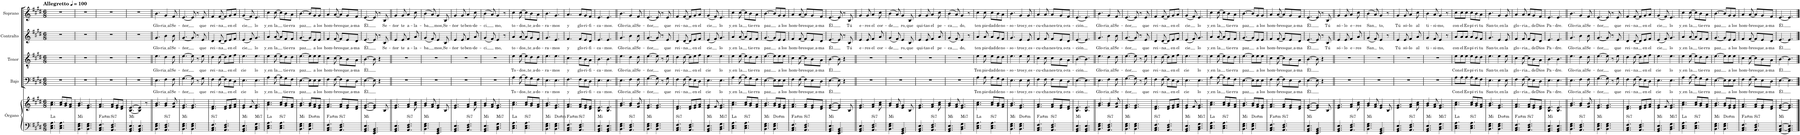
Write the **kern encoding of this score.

**kern	**kern	**harte	**kern	**text	**kern	**text	**kern	**text	**kern	**text
*part5	*part5	*part5	*part4	*part4	*part3	*part3	*part2	*part2	*part1	*part1
*staff6	*staff5	*	*staff4	*staff4	*staff3	*staff3	*staff2	*staff2	*staff1	*staff1
*I"Órgano	*	*	*I"Bajo	*	*I"Tenor	*	*I"Contralto	*	*I"Soprano	*
*	*	*	*I'B.	*	*I'T.	*	*I'C.	*	*I'S.	*
*clefF4	*clefG2	*	*clefF4	*	*clefGv2	*	*clefG2	*	*clefG2	*
*k[f#c#g#d#]	*k[f#c#g#d#]	*	*k[f#c#g#d#]	*	*k[f#c#g#d#]	*	*k[f#c#g#d#]	*	*k[f#c#g#d#]	*
*M6/8	*M6/8	*	*M6/8	*	*M6/8	*	*M6/8	*	*M6/8	*
*MM100	*MM100	*	*MM100	*	*MM100	*	*MM100	*	*MM100	*
=1	=1	=1	=1	=1	=1	=1	=1	=1	=1	=1
!	!	!LO:H:kt=La	!	!	!	!	!	!	!LO:TX:a:B:t=Allegretto	!
4.C#\ 4.E\ 4.A\	4.a\ 4.cc#\	N	2.r	.	2.r	.	2.r	.	2.r	.
4.C#\ 4.E\ 4.A\	8a/ 8cc#/L	.	.	.	.	.	.	.	.	.
.	8g#/ 8b/	.	.	.	.	.	.	.	.	.
.	8f#/ 8a/J	.	.	.	.	.	.	.	.	.
=2	=2	=2	=2	=2	=2	=2	=2	=2	=2	=2
!	!	!LO:H:kt=Mi	!	!	!	!	!	!	!	!
4.BB\ 4.E\ 4.G#\	4.g#/ 4.b/	N	2.r	.	2.r	.	2.r	.	2.r	.
4.BB\ 4.E\ 4.G#\	4.e/ 4.g#/	.	.	.	.	.	.	.	.	.
=3	=3	=3	=3	=3	=3	=3	=3	=3	=3	=3
!	!	!LO:H:kt=a#m	!	!	!	!	!	!	!	!
4.AA/ 4.C#/ 4.F#/	4.f#/ 4.a/	.	2.r	.	2.r	.	2.r	.	2.r	.
!	!	!LO:H:kt=Si7	!	!	!	!	!	!	!	!
4.AA/ 4.D#/ 4.F#/	8f#/ 8a/L	N	.	.	.	.	.	.	.	.
.	8e/ 8g#/	.	.	.	.	.	.	.	.	.
.	8d#/ 8f#/J	.	.	.	.	.	.	.	.	.
=4	=4	=4	=4	=4	=4	=4	=4	=4	=4	=4
!	!	!LO:H:kt=Mi	!	!	!	!	!	!	!	!
4.GG#/ 4.BB/ 4.E/	[4.B/ [4.e/	N	2.r	.	2.r	.	2.r	.	2.r	.
4.GG#/ 4.BB/ 4.E/	4B/] 4e/]	.	.	.	.	.	.	.	.	.
.	8r	.	.	.	.	.	.	.	.	.
=5||	=5||	=5||	=5||	=5||	=5||	=5||	=5||	=5||	=5||	=5||
!	!	!	!	!LO:LY:b	!	!LO:LY:b	!	!LO:LY:b	!	!LO:LY:b
4.BB\ 4.E\ 4.G#\	4.g#/ 4.b/	.	4.E\	Glo-	4.e\	Glo-	4.g#/	Glo-	4.b\	Glo-
!	!	!LO:H:kt=Si7	!	!LO:LY:b	!	!LO:LY:b	!	!LO:LY:b	!	!LO:LY:b
4.AA/ 4.D#/ 4.F#/	4g#/ 4b/	N	4F#\	ria al	4d#\	ria al	4b\	ria al	4g#/	ria al
!	!	!	!	!LO:LY:b	!	!LO:LY:b	!	!LO:LY:b	!	!LO:LY:b
.	8f#/ 8b/	.	8F#\	Se-	8d#\	Se-	8b\	Se-	8f#/	Se-
=6	=6	=6	=6	=6	=6	=6	=6	=6	=6	=6
!	!	!LO:H:kt=Mi	!	!LO:LY:b	!	!LO:LY:b	!	!LO:LY:b	!	!LO:LY:b
4.BB\ 4.E\ 4.G#\	4.e/ 4.g#/	N	[4.G#\	-ñor,	[4.e\	-ñor,	[4.g#/	-ñor,	[4.e/	-ñor,
4.BB\ 4.E\ 4.G#\	4.e/ 4.g#/	.	8G#\]	.	8e\]	.	8g#/]	.	8e/]	.
.	.	.	8r	.	8r	.	8r	.	8r	.
!	!	!	!	!LO:LY:b	!	!LO:LY:b	!	!LO:LY:b	!	!LO:LY:b
.	.	.	8G#\	que	8e\	que	8e/	que	8e/	que
=7	=7	=7	=7	=7	=7	=7	=7	=7	=7	=7
!	!	!LO:H:kt=Si7	!	!LO:LY:b	!	!LO:LY:b	!	!LO:LY:b	!	!LO:LY:b
4.AA/ 4.C#/ 4.F#/	4.d#/ 4.f#/	N	4F#\	rei-	4d#\	rei-	4d#/	rei-	4f#/	rei-
!	!	!	!	!LO:LY:b	!	!LO:LY:b	!	!LO:LY:b	!	!LO:LY:b
.	.	.	[8F#\	-na	[8d#\	-na	[8d#/	-na	[8f#/	-na
4.AA/ 4.D#/ 4.F#/	8d#/ 8f#/L	.	8F#\L]	.	8d#\L]	.	8d#/L]	.	8f#/L]	.
!	!	!	!	!LO:LY:b	!	!LO:LY:b	!	!LO:LY:b	!	!LO:LY:b
.	8e/ 8g#/	.	8E\	en	8e\	en	8e/	en	8g#/	en
!	!	!	!	!LO:LY:b	!	!LO:LY:b	!	!LO:LY:b	!	!LO:LY:b
.	8f#/ 8a/J	.	8D#\J	el	8f#\J	el	8f#/J	el	8a/J	el
=8	=8	=8	=8	=8	=8	=8	=8	=8	=8	=8
!	!	!LO:H:kt=Mi	!	!LO:LY:b	!	!LO:LY:b	!	!LO:LY:b	!	!LO:LY:b
4.GG#/ 4.BB/ 4.E/	4e/ 4g#/	N	4.E\	cie	4.e\	cie	(4e/	cie	(4g#/	cie
.	8f#/	.	.	.	.	.	8f#/)	.	8f#/)	.
!	!	!LO:H:kt=Mi7	!	!LO:LY:b	!	!LO:LY:b	!	!LO:LY:b	!	!LO:LY:b
4.BB\ 4.D#\ 4.G#\	4.e/ 4.g#/	N	4.E\	lo	4.e\	lo	4.g#/	lo	4.e/	lo
=9	=9	=9	=9	=9	=9	=9	=9	=9	=9	=9
!	!	!LO:H:kt=La	!	!LO:LY:b	!	!LO:LY:b	!	!LO:LY:b	!	!LO:LY:b
4.C#\ 4.E\ 4.A\	4.a\ 4.cc#\	N	4A\	y en	4e\	y en	4a/	y en	4cc#\	y en
!	!	!	!	!LO:LY:b	!	!LO:LY:b	!	!LO:LY:b	!	!LO:LY:b
.	.	.	[8A\	la	[8e\	la	[8a/	la	[8cc#\	la
!	!	!LO:H:kt=Si7	!	!	!	!	!	!	!	!
4.C#\ 4.E\ 4.A\	8a/ 8cc#/L	N	8A\L]	.	8e\L]	.	8a/L]	.	8cc#\L]	.
!	!	!	!	!LO:LY:b	!	!LO:LY:b	!	!LO:LY:b	!	!LO:LY:b
.	8g#/ 8b/	.	8G#\	tie-	8d#\	tie-	8f#/	tie-	8b\	tie-
!	!	!	!	!LO:LY:b	!	!LO:LY:b	!	!LO:LY:b	!	!LO:LY:b
.	8f#/ 8a/J	.	8F#\J	-rra	8d#\J	-rra	8f#/J	-rra	8a\J	-rra
=10	=10	=10	=10	=10	=10	=10	=10	=10	=10	=10
!	!	!LO:H:kt=Mi	!	!LO:LY:b	!	!LO:LY:b	!	!LO:LY:b	!	!LO:LY:b
4.BB\ 4.E\ 4.G#\	4.g#/ 4.b/	N	[4.E\	paz	[4.e\	paz	[4.g#/	paz	[4.b\	paz
4.BB\ 4.E\ 4.G#\	8g#/ 8b/L	D:dim	8E\L]	.	8e\L]	.	8g#/L]	.	8b/L]	.
!	!	!	!	!LO:LY:b	!	!LO:LY:b	!	!LO:LY:b	!	!LO:LY:b
.	8f#/ 8a/	.	8E\	a	8e\	a	8e/	a	8g#/	a
!	!	!	!	!LO:LY:b	!	!LO:LY:b	!	!LO:LY:b	!	!LO:LY:b
.	8e/ 8g#/J	.	8E\J	los	8e\J	los	8e/J	los	8g#/J	los
=11	=11	=11	=11	=11	=11	=11	=11	=11	=11	=11
!	!	!LO:H:kt=a#m	!	!LO:LY:b	!	!LO:LY:b	!	!LO:LY:b	!	!LO:LY:b
4.AA/ 4.C#/ 4.F#/	4.f#/ 4.a/	.	4F#\	hom-	4c#\	hom-	4f#/	hom-	4a/	hom-
!	!	!	!	!LO:LY:b	!	!LO:LY:b	!	!LO:LY:b	!	!LO:LY:b
.	.	.	[8F#\	-bres	[8c#\	-bres	[8f#/	-bres	[8a/	-bres
!	!	!LO:H:kt=Si7	!	!	!	!	!	!	!	!
4.AA/ 4.D#/ 4.F#/	8f#/ 8a/L	N	8F#\L]	.	8c#\L]	.	8f#/L]	.	8a/L]	.
!	!	!	!	!LO:LY:b	!	!LO:LY:b	!	!LO:LY:b	!	!LO:LY:b
.	8e/ 8g#/	.	8E\	que a	8B\	que a	8e/	que a	8g#/	que a
!	!	!	!	!LO:LY:b	!	!LO:LY:b	!	!LO:LY:b	!	!LO:LY:b
.	8d#/ 8f#/J	.	8D#\J	-ma	8A\J	-ma	8d#/J	-ma	8f#/J	-ma
=12	=12	=12	=12	=12	=12	=12	=12	=12	=12	=12
!	!	!LO:H:kt=Mi	!	!LO:LY:b	!	!LO:LY:b	!	!LO:LY:b	!	!LO:LY:b
4.GG#/ 4.BB/ 4.E/	[4.e/ [4.g#/	N	[4.E\	Él.	[4.B\	Él.	[4.e/	Él.	[4.e/	Él.
4.EE/ 4.GG#/ 4.BB/	4e/] 4g#/]	.	8E\]	.	8B\]	.	8e/]	.	8e/]	.
.	.	.	4r	.	4r	.	8r	.	8r	.
!	!	!	!	!	!	!	!	!LO:LY:b	!	!LO:LY:b
.	8B/	.	.	.	.	.	8B/	Se-	8B/	Se-
=13||	=13||	=13||	=13||	=13||	=13||	=13||	=13||	=13||	=13||	=13||
!	!	!	!	!	!	!	!	!LO:LY:b	!	!LO:LY:b
4.GG#/ 4.BB/ 4.E/	4.e/ 4.g#/	.	2.r	.	2.r	.	4e/	-ñor	4g#/	-ñor
!	!	!	!	!	!	!	!	!LO:LY:b	!	!LO:LY:b
.	.	.	.	.	.	.	8e/	te	8g#/	te
!	!	!LO:H:kt=Si7	!	!	!	!	!	!LO:LY:b	!	!LO:LY:b
4.AA/ 4.D#/ 4.F#/	4f#/ 4a/	N	.	.	.	.	4f#/	a-	4a/	a-
!	!	!	!	!	!	!	!	!LO:LY:b	!	!LO:LY:b
.	8a\ 8cc#\	.	.	.	.	.	8a/	-la-	8cc#\	-la-
=14	=14	=14	=14	=14	=14	=14	=14	=14	=14	=14
!	!	!LO:H:kt=Mi	!	!	!	!	!	!LO:LY:b	!	!LO:LY:b
4.BB\ 4.E\ 4.G#\	4g#/ 4b/	N	2.r	.	2.r	.	(4g#/	-ba	(4b\	-ba
.	8f#/ 8a/	.	.	.	.	.	8f#/)	.	8a/)	.
!	!	!	!	!	!	!	!	!LO:LY:b	!	!LO:LY:b
4.EE/ 4.GG#/ 4.BB/	4e/ 4g#/	.	.	.	.	.	4e/	mos,	4g#/	mos,
!	!	!	!	!	!	!	!	!LO:LY:b	!	!LO:LY:b
.	8B/	.	.	.	.	.	8B/	Se-	8B/	Se-
=15	=15	=15	=15	=15	=15	=15	=15	=15	=15	=15
!	!	!	!	!	!	!	!	!LO:LY:b	!	!LO:LY:b
4.GG#/ 4.BB/ 4.E/	4.e/ 4.g#/	.	2.r	.	2.r	.	4e/	-ñor	4g#/	-ñor
!	!	!	!	!	!	!	!	!LO:LY:b	!	!LO:LY:b
.	.	.	.	.	.	.	8e/	te	8g#/	te
!	!	!LO:H:kt=Si7	!	!	!	!	!	!LO:LY:b	!	!LO:LY:b
4.AA/ 4.D#/ 4.F#/	4f#/ 4a/	N	.	.	.	.	4f#/	ben-	4a/	ben-
!	!	!	!	!	!	!	!	!LO:LY:b	!	!LO:LY:b
.	8a\ 8cc#\	.	.	.	.	.	8a/	-de-	8cc#\	-de-
=16	=16	=16	=16	=16	=16	=16	=16	=16	=16	=16
!	!	!LO:H:kt=Mi	!	!	!	!	!	!LO:LY:b	!	!LO:LY:b
4.GG#/ 4.BB/ 4.E/	4g#/ 4b/	N	2.r	.	2.r	.	(4g#/	-ci	(4b\	-ci
.	8f#/ 8a/	.	.	.	.	.	8f#/)	.	8a/)	.
!	!	!LO:H:kt=Mi7	!	!	!	!	!	!LO:LY:b	!	!LO:LY:b
4.BB\ 4.D#\ 4.G#\	4.e/ 4.g#/	N	.	.	.	.	4e/	mo,	4g#/	mo,
.	.	.	.	.	.	.	8r	.	8r	.
=17	=17	=17	=17	=17	=17	=17	=17	=17	=17	=17
!	!	!LO:H:kt=La	!	!LO:LY:b	!	!LO:LY:b	!	!LO:LY:b	!	!LO:LY:b
4.C#\ 4.E\ 4.A\	4.a\ 4.cc#\	N	4A\	To-	4e\	To-	4a/	to-	4cc#\	to-
!	!	!	!	!LO:LY:b	!	!LO:LY:b	!	!LO:LY:b	!	!LO:LY:b
.	.	.	[8A\	-dos	[8e\	-dos	[8a/	-dos	[8cc#\	-dos
!	!	!LO:H:kt=Si7	!	!	!	!	!	!	!	!
4.C#\ 4.E\ 4.A\	8a/ 8cc#/L	N	8A\L]	.	8e\L]	.	8a/L]	.	8cc#\L]	.
!	!	!	!	!LO:LY:b	!	!LO:LY:b	!	!LO:LY:b	!	!LO:LY:b
.	8g#/ 8b/	.	8G#\	te a	8d#\	te a	8g#/	te a	8b\	te a
!	!	!	!	!LO:LY:b	!	!LO:LY:b	!	!LO:LY:b	!	!LO:LY:b
.	8f#/ 8a/J	.	8F#\J	-do-	8d#\J	-do-	8f#/J	-do-	8a\J	-do-
=18	=18	=18	=18	=18	=18	=18	=18	=18	=18	=18
!	!	!LO:H:kt=Mi	!	!LO:LY:b	!	!LO:LY:b	!	!LO:LY:b	!	!LO:LY:b
4.BB\ 4.E\ 4.G#\	4.g#/ 4.b/	N	4.E\	-ra-	4.e\	-ra-	4.g#/	-ra-	4.b\	-ra-
!	!	!	!	!LO:LY:b	!	!LO:LY:b	!	!LO:LY:b	!	!LO:LY:b
4.BB\ 4.E\ 4.G#\	4.e/ 4.g#/	D:dim	4.E\	-mos	4.e\	-mos	4.e/	-mos	4.g#/	-mos
=19	=19	=19	=19	=19	=19	=19	=19	=19	=19	=19
!	!	!LO:H:kt=a#m	!	!LO:LY:b	!	!LO:LY:b	!	!LO:LY:b	!	!LO:LY:b
4.AA/ 4.C#/ 4.F#/	4.f#/ 4.a/	.	4.F#\	y	4.c#\	y	4.f#/	y	4.a/	y
!	!	!LO:H:kt=Si7	!	!LO:LY:b	!	!LO:LY:b	!	!LO:LY:b	!	!LO:LY:b
4.AA/ 4.D#/ 4.F#/	8f#/ 8a/L	N	8F#\L	glo-	8c#\L	glo-	8f#/L	glo-	8a/L	glo-
!	!	!	!	!LO:LY:b	!	!LO:LY:b	!	!LO:LY:b	!	!LO:LY:b
.	8e/ 8g#/	.	8E\	-ri-	8B\	-ri-	8e/	-ri-	8g#/	-ri-
!	!	!	!	!LO:LY:b	!	!LO:LY:b	!	!LO:LY:b	!	!LO:LY:b
.	8d#/ 8f#/J	.	8D#\J	-fi-	8A\J	-fi-	8d#/J	-fi-	8f#/J	-fi-
=20	=20	=20	=20	=20	=20	=20	=20	=20	=20	=20
!	!	!LO:H:kt=Mi	!	!LO:LY:b	!	!LO:LY:b	!	!LO:LY:b	!	!LO:LY:b
4.GG#/ 4.BB/ 4.E/	4.B/ 4.e/	N	4.E\	-ca-	4.B\	-ca-	4.e/	-ca-	4.e/	-ca-
!	!	!	!	!LO:LY:b	!	!LO:LY:b	!	!LO:LY:b	!	!LO:LY:b
4.GG#/ 4.BB/ 4.E/	4.B/ 4.e/	.	4.E\	-mos.	4.B\	-mos.	4.e/	-mos.	4.e/	-mos.
=21||	=21||	=21||	=21||	=21||	=21||	=21||	=21||	=21||	=21||	=21||
!	!	!	!	!LO:LY:b	!	!LO:LY:b	!	!LO:LY:b	!	!LO:LY:b
4.BB\ 4.E\ 4.G#\	4.g#/ 4.b/	.	4.E\	Glo-	4.e\	Glo-	4.g#/	Glo-	4.b\	Glo-
!	!	!LO:H:kt=Si7	!	!LO:LY:b	!	!LO:LY:b	!	!LO:LY:b	!	!LO:LY:b
4.AA/ 4.D#/ 4.F#/	4g#/ 4b/	N	4F#\	ria al	4d#\	ria al	4b\	ria al	4g#/	ria al
!	!	!	!	!LO:LY:b	!	!LO:LY:b	!	!LO:LY:b	!	!LO:LY:b
.	8f#/ 8b/	.	8F#\	Se-	8d#\	Se-	8b\	Se-	8f#/	Se-
=22	=22	=22	=22	=22	=22	=22	=22	=22	=22	=22
!	!	!LO:H:kt=Mi	!	!LO:LY:b	!	!LO:LY:b	!	!LO:LY:b	!	!LO:LY:b
4.BB\ 4.E\ 4.G#\	4.e/ 4.g#/	N	[4.G#\	-ñor,	[4.e\	-ñor,	[4.g#/	-ñor,	[4.e/	-ñor,
4.BB\ 4.E\ 4.G#\	4.e/ 4.g#/	.	8G#\]	.	8e\]	.	8g#/]	.	8e/]	.
.	.	.	8r	.	8r	.	8r	.	8r	.
!	!	!	!	!LO:LY:b	!	!LO:LY:b	!	!LO:LY:b	!	!LO:LY:b
.	.	.	8G#\	que	8e\	que	8e/	que	8e/	que
=23	=23	=23	=23	=23	=23	=23	=23	=23	=23	=23
!	!	!LO:H:kt=Si7	!	!LO:LY:b	!	!LO:LY:b	!	!LO:LY:b	!	!LO:LY:b
4.AA/ 4.C#/ 4.F#/	4.d#/ 4.f#/	N	4F#\	rei-	4d#\	rei-	4d#/	rei-	4f#/	rei-
!	!	!	!	!LO:LY:b	!	!LO:LY:b	!	!LO:LY:b	!	!LO:LY:b
.	.	.	[8F#\	-na	[8d#\	-na	[8d#/	-na	[8f#/	-na
4.AA/ 4.D#/ 4.F#/	8d#/ 8f#/L	.	8F#\L]	.	8d#\L]	.	8d#/L]	.	8f#/L]	.
!	!	!	!	!LO:LY:b	!	!LO:LY:b	!	!LO:LY:b	!	!LO:LY:b
.	8e/ 8g#/	.	8E\	en	8e\	en	8e/	en	8g#/	en
!	!	!	!	!LO:LY:b	!	!LO:LY:b	!	!LO:LY:b	!	!LO:LY:b
.	8f#/ 8a/J	.	8D#\J	el	8f#\J	el	8f#/J	el	8a/J	el
=24	=24	=24	=24	=24	=24	=24	=24	=24	=24	=24
!	!	!LO:H:kt=Mi	!	!LO:LY:b	!	!LO:LY:b	!	!LO:LY:b	!	!LO:LY:b
4.GG#/ 4.BB/ 4.E/	4e/ 4g#/	N	4.E\	cie	4.e\	cie	(4e/	cie	(4g#/	cie
.	8f#/	.	.	.	.	.	8f#/)	.	8f#/)	.
!	!	!LO:H:kt=Mi7	!	!LO:LY:b	!	!LO:LY:b	!	!LO:LY:b	!	!LO:LY:b
4.BB\ 4.D#\ 4.G#\	4.e/ 4.g#/	N	4.E\	lo	4.e\	lo	4.g#/	lo	4.e/	lo
=25	=25	=25	=25	=25	=25	=25	=25	=25	=25	=25
!	!	!LO:H:kt=La	!	!LO:LY:b	!	!LO:LY:b	!	!LO:LY:b	!	!LO:LY:b
4.C#\ 4.E\ 4.A\	4.a\ 4.cc#\	N	4A\	y en	4e\	y en	4a/	y en	4cc#\	y en
!	!	!	!	!LO:LY:b	!	!LO:LY:b	!	!LO:LY:b	!	!LO:LY:b
.	.	.	[8A\	la	[8e\	la	[8a/	la	[8cc#\	la
!	!	!LO:H:kt=Si7	!	!	!	!	!	!	!	!
4.C#\ 4.E\ 4.A\	8a/ 8cc#/L	N	8A\L]	.	8e\L]	.	8a/L]	.	8cc#\L]	.
!	!	!	!	!LO:LY:b	!	!LO:LY:b	!	!LO:LY:b	!	!LO:LY:b
.	8g#/ 8b/	.	8G#\	tie-	8d#\	tie-	8f#/	tie-	8b\	tie-
!	!	!	!	!LO:LY:b	!	!LO:LY:b	!	!LO:LY:b	!	!LO:LY:b
.	8f#/ 8a/J	.	8F#\J	-rra	8d#\J	-rra	8f#/J	-rra	8a\J	-rra
=26	=26	=26	=26	=26	=26	=26	=26	=26	=26	=26
!	!	!LO:H:kt=Mi	!	!LO:LY:b	!	!LO:LY:b	!	!LO:LY:b	!	!LO:LY:b
4.BB\ 4.E\ 4.G#\	4.g#/ 4.b/	N	[4.E\	paz	[4.e\	paz	[4.g#/	paz	[4.b\	paz
4.BB\ 4.E\ 4.G#\	8g#/ 8b/L	D:dim	8E\L]	.	8e\L]	.	8g#/L]	.	8b/L]	.
!	!	!	!	!LO:LY:b	!	!LO:LY:b	!	!LO:LY:b	!	!LO:LY:b
.	8f#/ 8a/	.	8E\	a	8e\	a	8e/	a	8g#/	a
!	!	!	!	!LO:LY:b	!	!LO:LY:b	!	!LO:LY:b	!	!LO:LY:b
.	8e/ 8g#/J	.	8E\J	los	8e\J	los	8e/J	los	8g#/J	los
=27	=27	=27	=27	=27	=27	=27	=27	=27	=27	=27
!	!	!LO:H:kt=a#m	!	!LO:LY:b	!	!LO:LY:b	!	!LO:LY:b	!	!LO:LY:b
4.AA/ 4.C#/ 4.F#/	4.f#/ 4.a/	.	4F#\	hom-	4c#\	hom-	4f#/	hom-	4a/	hom-
!	!	!	!	!LO:LY:b	!	!LO:LY:b	!	!LO:LY:b	!	!LO:LY:b
.	.	.	[8F#\	-bres	[8c#\	-bres	[8f#/	-bres	[8a/	-bres
!	!	!LO:H:kt=Si7	!	!	!	!	!	!	!	!
4.AA/ 4.D#/ 4.F#/	8f#/ 8a/L	N	8F#\L]	.	8c#\L]	.	8f#/L]	.	8a/L]	.
!	!	!	!	!LO:LY:b	!	!LO:LY:b	!	!LO:LY:b	!	!LO:LY:b
.	8e/ 8g#/	.	8E\	que a	8B\	que a	8e/	que a	8g#/	que a
!	!	!	!	!LO:LY:b	!	!LO:LY:b	!	!LO:LY:b	!	!LO:LY:b
.	8d#/ 8f#/J	.	8D#\J	-ma	8A\J	-ma	8d#/J	-ma	8f#/J	-ma
=28	=28	=28	=28	=28	=28	=28	=28	=28	=28	=28
!	!	!LO:H:kt=Mi	!	!LO:LY:b	!	!LO:LY:b	!	!LO:LY:b	!	!LO:LY:b
4.GG#/ 4.BB/ 4.E/	[4.e/ [4.g#/	N	[4.E\	Él.	[4.B\	Él.	[4.e/	Él.	[4.e/	Él.
4.EE/ 4.GG#/ 4.BB/	4e/] 4g#/]	.	8E\]	.	8B\]	.	8e/]	.	8e/]	.
.	.	.	4r	.	4r	.	8r	.	8r	.
!	!	!	!	!	!	!	!	!LO:LY:b	!	!LO:LY:b
.	8B/	.	.	.	.	.	8B/	Tú	8B/	Tú
=29||	=29||	=29||	=29||	=29||	=29||	=29||	=29||	=29||	=29||	=29||
!	!	!	!	!	!	!	!	!LO:LY:b	!	!LO:LY:b
4.GG#/ 4.BB/ 4.E/	4.e/ 4.g#/	.	2.r	.	2.r	.	4e/	e-	4g#/	e-
!	!	!	!	!	!	!	!	!LO:LY:b	!	!LO:LY:b
.	.	.	.	.	.	.	8e/	-res	8g#/	-res
!	!	!LO:H:kt=Si7	!	!	!	!	!	!LO:LY:b	!	!LO:LY:b
4.AA/ 4.D#/ 4.F#/	4f#/ 4a/	N	.	.	.	.	4f#/	el	4a/	el
!	!	!	!	!	!	!	!	!LO:LY:b	!	!LO:LY:b
.	8a\ 8cc#\	.	.	.	.	.	8a/	cor-	8cc#\	cor-
=30	=30	=30	=30	=30	=30	=30	=30	=30	=30	=30
!	!	!LO:H:kt=Mi	!	!	!	!	!	!LO:LY:b	!	!LO:LY:b
4.BB\ 4.E\ 4.G#\	4g#/ 4b/	N	2.r	.	2.r	.	(4g#/	-de	(4b\	-de
.	8f#/ 8a/	.	.	.	.	.	8f#/)	.	8a/)	.
!	!	!	!	!	!	!	!	!LO:LY:b	!	!LO:LY:b
4.EE/ 4.GG#/ 4.BB/	4e/ 4g#/	.	.	.	.	.	4e/	ro,	4g#/	ro,
!	!	!	!	!	!	!	!	!LO:LY:b	!	!LO:LY:b
.	8B/	.	.	.	.	.	8B/	que	8B/	que
=31	=31	=31	=31	=31	=31	=31	=31	=31	=31	=31
!	!	!	!	!	!	!	!	!LO:LY:b	!	!LO:LY:b
4.GG#/ 4.BB/ 4.E/	4.e/ 4.g#/	.	2.r	.	2.r	.	4e/	qui-	4g#/	qui-
!	!	!	!	!	!	!	!	!LO:LY:b	!	!LO:LY:b
.	.	.	.	.	.	.	8e/	-tas	8g#/	-tas
!	!	!LO:H:kt=Si7	!	!	!	!	!	!LO:LY:b	!	!LO:LY:b
4.AA/ 4.D#/ 4.F#/	4f#/ 4a/	N	.	.	.	.	4f#/	el	4a/	el
!	!	!	!	!	!	!	!	!LO:LY:b	!	!LO:LY:b
.	8a\ 8cc#\	.	.	.	.	.	8a/	pe-	8cc#\	pe-
=32	=32	=32	=32	=32	=32	=32	=32	=32	=32	=32
!	!	!LO:H:kt=Mi	!	!	!	!	!	!LO:LY:b	!	!LO:LY:b
4.GG#/ 4.BB/ 4.E/	4g#/ 4b/	N	2.r	.	2.r	.	(4g#/	-ca	(4b\	-ca
.	8f#/ 8a/	.	.	.	.	.	8f#/)	.	8a/)	.
!	!	!LO:H:kt=Mi7	!	!	!	!	!	!LO:LY:b	!	!LO:LY:b
4.BB\ 4.D#\ 4.G#\	4.e/ 4.g#/	N	.	.	.	.	4e/	do,	4g#/	do,
.	.	.	.	.	.	.	8r	.	8r	.
=33	=33	=33	=33	=33	=33	=33	=33	=33	=33	=33
!	!	!LO:H:kt=La	!	!LO:LY:b	!	!LO:LY:b	!	!LO:LY:b	!	!LO:LY:b
4.C#\ 4.E\ 4.A\	4.a\ 4.cc#\	N	4A\	Ten	4e\	Ten	4a/	ten	4cc#\	ten
!	!	!	!	!LO:LY:b	!	!LO:LY:b	!	!LO:LY:b	!	!LO:LY:b
.	.	.	8A\	pie-	8e\	pie-	8a/	pie-	8cc#\	pie-
!	!	!LO:H:kt=Si7	!	!LO:LY:b	!	!LO:LY:b	!	!LO:LY:b	!	!LO:LY:b
4.C#\ 4.E\ 4.A\	8a/ 8cc#/L	N	8A\L	-dad	8e\L	-dad	8a/L	-dad	8cc#\L	-dad
!	!	!	!	!LO:LY:b	!	!LO:LY:b	!	!LO:LY:b	!	!LO:LY:b
.	8g#/ 8b/	.	8G#\	de	8d#\	de	8g#/	de	8b\	de
!	!	!	!	!LO:LY:b	!	!LO:LY:b	!	!LO:LY:b	!	!LO:LY:b
.	8f#/ 8a/J	.	8F#\J	no-	8d#\J	no-	8f#/J	no-	8a\J	no-
=34	=34	=34	=34	=34	=34	=34	=34	=34	=34	=34
!	!	!LO:H:kt=Mi	!	!LO:LY:b	!	!LO:LY:b	!	!LO:LY:b	!	!LO:LY:b
4.BB\ 4.E\ 4.G#\	4.g#/ 4.b/	N	4.E\	-so-	4.e\	-so-	4.g#/	-so-	4.b\	-so-
!	!	!	!	!LO:LY:b	!	!LO:LY:b	!	!LO:LY:b	!	!LO:LY:b
4.BB\ 4.E\ 4.G#\	4.e/ 4.g#/	D:dim	4E\	-tros	4e\	-tros	4e/	-tros	4g#/	-tros
!	!	!	!	!LO:LY:b	!	!LO:LY:b	!	!LO:LY:b	!	!LO:LY:b
.	.	.	8E\	y es	8e\	y es	8e/	y es	8g#/	y es
=35	=35	=35	=35	=35	=35	=35	=35	=35	=35	=35
!	!	!LO:H:kt=a#m	!	!LO:LY:b	!	!LO:LY:b	!	!LO:LY:b	!	!LO:LY:b
4.AA/ 4.C#/ 4.F#/	4.f#/ 4.a/	.	4F#\	-cu-	4c#\	-cu-	4f#/	-cu-	4a/	-cu-
!	!	!	!	!LO:LY:b	!	!LO:LY:b	!	!LO:LY:b	!	!LO:LY:b
.	.	.	8F#\	-cha	8c#\	-cha	8f#/	-cha	8a/	-cha
!	!	!LO:H:kt=Si7	!	!LO:LY:b	!	!LO:LY:b	!	!LO:LY:b	!	!LO:LY:b
4.AA/ 4.D#/ 4.F#/	8f#/ 8a/L	N	8F#\L	nes-	8c#\L	nes-	8f#/L	nes-	8a/L	nes-
!	!	!	!	!LO:LY:b	!	!LO:LY:b	!	!LO:LY:b	!	!LO:LY:b
.	8e/ 8g#/	.	8E\	tra o	8B\	tra o	8e/	tra o	8g#/	tra o
!	!	!	!	!LO:LY:b	!	!LO:LY:b	!	!LO:LY:b	!	!LO:LY:b
.	8d#/ 8f#/J	.	8D#\J	-ra-	8A\J	-ra-	8d#/J	-ra-	8f#/J	-ra-
=36	=36	=36	=36	=36	=36	=36	=36	=36	=36	=36
!	!	!LO:H:kt=Mi	!	!LO:LY:b	!	!LO:LY:b	!	!LO:LY:b	!	!LO:LY:b
4.GG#/ 4.BB/ 4.E/	4.B/ 4.e/	N	[4.E\	-ción.	[4.B\	-ción.	[4.e/	-ción.	(4.e/	-ción.
4.GG#/ 4.BB/ 4.E/	4.B/ 4.e/	.	4.E\]	.	4.B\]	.	4.e/]	.	4.e/)	.
=37||	=37||	=37||	=37||	=37||	=37||	=37||	=37||	=37||	=37||	=37||
!	!	!	!	!LO:LY:b	!	!LO:LY:b	!	!LO:LY:b	!	!LO:LY:b
4.BB\ 4.E\ 4.G#\	4.g#/ 4.b/	.	4.E\	Glo-	4.e\	Glo-	4.g#/	Glo-	4.b\	Glo-
!	!	!LO:H:kt=Si7	!	!LO:LY:b	!	!LO:LY:b	!	!LO:LY:b	!	!LO:LY:b
4.AA/ 4.D#/ 4.F#/	4g#/ 4b/	N	4F#\	ria al	4d#\	ria al	4b\	ria al	4g#/	ria al
!	!	!	!	!LO:LY:b	!	!LO:LY:b	!	!LO:LY:b	!	!LO:LY:b
.	8f#/ 8b/	.	8F#\	Se-	8d#\	Se-	8b\	Se-	8f#/	Se-
=38	=38	=38	=38	=38	=38	=38	=38	=38	=38	=38
!	!	!LO:H:kt=Mi	!	!LO:LY:b	!	!LO:LY:b	!	!LO:LY:b	!	!LO:LY:b
4.BB\ 4.E\ 4.G#\	4.e/ 4.g#/	N	[4.G#\	-ñor,	[4.e\	-ñor,	[4.g#/	-ñor,	[4.e/	-ñor,
4.BB\ 4.E\ 4.G#\	4.e/ 4.g#/	.	8G#\]	.	8e\]	.	8g#/]	.	8e/]	.
.	.	.	8r	.	8r	.	8r	.	8r	.
!	!	!	!	!LO:LY:b	!	!LO:LY:b	!	!LO:LY:b	!	!LO:LY:b
.	.	.	8G#\	que	8e\	que	8e/	que	8e/	que
=39	=39	=39	=39	=39	=39	=39	=39	=39	=39	=39
!	!	!LO:H:kt=Si7	!	!LO:LY:b	!	!LO:LY:b	!	!LO:LY:b	!	!LO:LY:b
4.AA/ 4.C#/ 4.F#/	4.d#/ 4.f#/	N	4F#\	rei-	4d#\	rei-	4d#/	rei-	4f#/	rei-
!	!	!	!	!LO:LY:b	!	!LO:LY:b	!	!LO:LY:b	!	!LO:LY:b
.	.	.	[8F#\	-na	[8d#\	-na	[8d#/	-na	[8f#/	-na
4.AA/ 4.D#/ 4.F#/	8d#/ 8f#/L	.	8F#\L]	.	8d#\L]	.	8d#/L]	.	8f#/L]	.
!	!	!	!	!LO:LY:b	!	!LO:LY:b	!	!LO:LY:b	!	!LO:LY:b
.	8e/ 8g#/	.	8E\	en	8e\	en	8e/	en	8g#/	en
!	!	!	!	!LO:LY:b	!	!LO:LY:b	!	!LO:LY:b	!	!LO:LY:b
.	8f#/ 8a/J	.	8D#\J	el	8f#\J	el	8f#/J	el	8a/J	el
=40	=40	=40	=40	=40	=40	=40	=40	=40	=40	=40
!	!	!LO:H:kt=Mi	!	!LO:LY:b	!	!LO:LY:b	!	!LO:LY:b	!	!LO:LY:b
4.GG#/ 4.BB/ 4.E/	4e/ 4g#/	N	4.E\	cie	4.e\	cie	(4e/	cie	(4g#/	cie
.	8f#/	.	.	.	.	.	8f#/)	.	8f#/)	.
!	!	!LO:H:kt=Mi7	!	!LO:LY:b	!	!LO:LY:b	!	!LO:LY:b	!	!LO:LY:b
4.BB\ 4.D#\ 4.G#\	4.e/ 4.g#/	N	4.E\	lo	4.e\	lo	4.g#/	lo	4.e/	lo
=41	=41	=41	=41	=41	=41	=41	=41	=41	=41	=41
!	!	!LO:H:kt=La	!	!LO:LY:b	!	!LO:LY:b	!	!LO:LY:b	!	!LO:LY:b
4.C#\ 4.E\ 4.A\	4.a\ 4.cc#\	N	4A\	y en	4e\	y en	4a/	y en	4cc#\	y en
!	!	!	!	!LO:LY:b	!	!LO:LY:b	!	!LO:LY:b	!	!LO:LY:b
.	.	.	[8A\	la	[8e\	la	[8a/	la	[8cc#\	la
!	!	!LO:H:kt=Si7	!	!	!	!	!	!	!	!
4.C#\ 4.E\ 4.A\	8a/ 8cc#/L	N	8A\L]	.	8e\L]	.	8a/L]	.	8cc#\L]	.
!	!	!	!	!LO:LY:b	!	!LO:LY:b	!	!LO:LY:b	!	!LO:LY:b
.	8g#/ 8b/	.	8G#\	tie-	8d#\	tie-	8f#/	tie-	8b\	tie-
!	!	!	!	!LO:LY:b	!	!LO:LY:b	!	!LO:LY:b	!	!LO:LY:b
.	8f#/ 8a/J	.	8F#\J	-rra	8d#\J	-rra	8f#/J	-rra	8a\J	-rra
=42	=42	=42	=42	=42	=42	=42	=42	=42	=42	=42
!	!	!LO:H:kt=Mi	!	!LO:LY:b	!	!LO:LY:b	!	!LO:LY:b	!	!LO:LY:b
4.BB\ 4.E\ 4.G#\	4.g#/ 4.b/	N	[4.E\	paz	[4.e\	paz	[4.g#/	paz	[4.b\	paz
4.BB\ 4.E\ 4.G#\	8g#/ 8b/L	D:dim	8E\L]	.	8e\L]	.	8g#/L]	.	8b/L]	.
!	!	!	!	!LO:LY:b	!	!LO:LY:b	!	!LO:LY:b	!	!LO:LY:b
.	8f#/ 8a/	.	8E\	a	8e\	a	8e/	a	8g#/	a
!	!	!	!	!LO:LY:b	!	!LO:LY:b	!	!LO:LY:b	!	!LO:LY:b
.	8e/ 8g#/J	.	8E\J	los	8e\J	los	8e/J	los	8g#/J	los
=43	=43	=43	=43	=43	=43	=43	=43	=43	=43	=43
!	!	!LO:H:kt=a#m	!	!LO:LY:b	!	!LO:LY:b	!	!LO:LY:b	!	!LO:LY:b
4.AA/ 4.C#/ 4.F#/	4.f#/ 4.a/	.	4F#\	hom-	4c#\	hom-	4f#/	hom-	4a/	hom-
!	!	!	!	!LO:LY:b	!	!LO:LY:b	!	!LO:LY:b	!	!LO:LY:b
.	.	.	[8F#\	-bres	[8c#\	-bres	[8f#/	-bres	[8a/	-bres
!	!	!LO:H:kt=Si7	!	!	!	!	!	!	!	!
4.AA/ 4.D#/ 4.F#/	8f#/ 8a/L	N	8F#\L]	.	8c#\L]	.	8f#/L]	.	8a/L]	.
!	!	!	!	!LO:LY:b	!	!LO:LY:b	!	!LO:LY:b	!	!LO:LY:b
.	8e/ 8g#/	.	8E\	que a	8B\	que a	8e/	que a	8g#/	que a
!	!	!	!	!LO:LY:b	!	!LO:LY:b	!	!LO:LY:b	!	!LO:LY:b
.	8d#/ 8f#/J	.	8D#\J	-ma	8A\J	-ma	8d#/J	-ma	8f#/J	-ma
=44	=44	=44	=44	=44	=44	=44	=44	=44	=44	=44
!	!	!LO:H:kt=Mi	!	!LO:LY:b	!	!LO:LY:b	!	!LO:LY:b	!	!LO:LY:b
4.GG#/ 4.BB/ 4.E/	[4.e/ [4.g#/	N	[4.E\	Él.	[4.B\	Él.	[4.e/	Él.	[4.e/	Él.
4.EE/ 4.GG#/ 4.BB/	4e/] 4g#/]	.	8E\]	.	8B\]	.	8e/]	.	8e/]	.
.	.	.	4r	.	4r	.	8r	.	8r	.
!	!	!	!	!	!	!	!	!LO:LY:b	!	!LO:LY:b
.	8B/	.	.	.	.	.	8B/	Tú	8B/	Tú
=45||	=45||	=45||	=45||	=45||	=45||	=45||	=45||	=45||	=45||	=45||
!	!	!	!	!	!	!	!	!LO:LY:b	!	!LO:LY:b
4.GG#/ 4.BB/ 4.E/	4.e/ 4.g#/	.	2.r	.	2.r	.	4e/	só-	4g#/	só-
!	!	!	!	!	!	!	!	!LO:LY:b	!	!LO:LY:b
.	.	.	.	.	.	.	8e/	-lo	8g#/	-lo
!	!	!LO:H:kt=Si7	!	!	!	!	!	!LO:LY:b	!	!LO:LY:b
4.AA/ 4.D#/ 4.F#/	4f#/ 4a/	N	.	.	.	.	4f#/	e-	4a/	e-
!	!	!	!	!	!	!	!	!LO:LY:b	!	!LO:LY:b
.	8a\ 8cc#\	.	.	.	.	.	8a/	-res	8cc#\	-res
=46	=46	=46	=46	=46	=46	=46	=46	=46	=46	=46
!	!	!LO:H:kt=Mi	!	!	!	!	!	!LO:LY:b	!	!LO:LY:b
4.BB\ 4.E\ 4.G#\	4g#/ 4b/	N	2.r	.	2.r	.	(4g#/	San	(4b\	San
.	8f#/ 8a/	.	.	.	.	.	8f#/)	.	8a/)	.
!	!	!	!	!	!	!	!	!LO:LY:b	!	!LO:LY:b
4.EE/ 4.GG#/ 4.BB/	4e/ 4g#/	.	.	.	.	.	4e/	to,	4g#/	to,
.	8B/	.	.	.	.	.	8r	.	8r	.
=47	=47	=47	=47	=47	=47	=47	=47	=47	=47	=47
!	!	!	!	!	!	!	!	!LO:LY:b	!	!LO:LY:b
4.GG#/ 4.BB/ 4.E/	4.e/ 4.g#/	.	2.r	.	2.r	.	4e/	Tú	4g#/	Tú
!	!	!	!	!	!	!	!	!LO:LY:b	!	!LO:LY:b
.	.	.	.	.	.	.	8e/	só-	8g#/	só-
!	!	!LO:H:kt=Si7	!	!	!	!	!	!LO:LY:b	!	!LO:LY:b
4.AA/ 4.D#/ 4.F#/	4f#/ 4a/	N	.	.	.	.	4f#/	-lo	4a/	-lo
!	!	!	!	!	!	!	!	!LO:LY:b	!	!LO:LY:b
.	8a\ 8cc#\	.	.	.	.	.	8a/	al	8cc#\	al
=48	=48	=48	=48	=48	=48	=48	=48	=48	=48	=48
!	!	!LO:H:kt=Mi	!	!	!	!	!	!LO:LY:b	!	!LO:LY:b
4.GG#/ 4.BB/ 4.E/	4g#/ 4b/	N	2.r	.	2.r	.	4g#/	ti-	4b\	ti-
!	!	!	!	!	!	!	!	!LO:LY:b	!	!LO:LY:b
.	8f#/ 8a/	.	.	.	.	.	8f#/	-si-	8a/	-si-
!	!	!LO:H:kt=Mi7	!	!	!	!	!	!LO:LY:b	!	!LO:LY:b
4.BB\ 4.D#\ 4.G#\	4.e/ 4.g#/	N	.	.	.	.	4e/	-mo,	4g#/	-mo,
.	.	.	.	.	.	.	8r	.	8r	.
=49	=49	=49	=49	=49	=49	=49	=49	=49	=49	=49
!	!	!LO:H:kt=La	!	!LO:LY:b	!	!LO:LY:b	!	!LO:LY:b	!	!LO:LY:b
4.C#\ 4.E\ 4.A\	4.a\ 4.cc#\	N	8A\L	Con	8e\L	Con	8a/L	con	8cc#\L	con
!	!	!	!	!LO:LY:b	!	!LO:LY:b	!	!LO:LY:b	!	!LO:LY:b
.	.	.	8A\	el	8e\	el	8a/	el	8cc#\	el
!	!	!	!	!LO:LY:b	!	!LO:LY:b	!	!LO:LY:b	!	!LO:LY:b
.	.	.	8A\J	Es-	8e\J	Es-	8a/J	Es-	8cc#\J	Es-
!	!	!LO:H:kt=Si7	!	!LO:LY:b	!	!LO:LY:b	!	!LO:LY:b	!	!LO:LY:b
4.C#\ 4.E\ 4.A\	8a/ 8cc#/L	N	8A\L	-pí-	8e\L	-pí-	8a/L	-pí-	8cc#\L	-pí-
!	!	!	!	!LO:LY:b	!	!LO:LY:b	!	!LO:LY:b	!	!LO:LY:b
.	8g#/ 8b/	.	8G#\	-ri	8d#\	-ri	8g#/	-ri	8b\	-ri
!	!	!	!	!LO:LY:b	!	!LO:LY:b	!	!LO:LY:b	!	!LO:LY:b
.	8f#/ 8a/J	.	8F#\J	tu	8d#\J	tu	8f#/J	tu	8a\J	tu
=50	=50	=50	=50	=50	=50	=50	=50	=50	=50	=50
!	!	!LO:H:kt=Mi	!	!LO:LY:b	!	!LO:LY:b	!	!LO:LY:b	!	!LO:LY:b
4.BB\ 4.E\ 4.G#\	4.g#/ 4.b/	N	4.E\	San-	4.e\	San-	4.g#/	San-	4.b\	San-
!	!	!	!	!LO:LY:b	!	!LO:LY:b	!	!LO:LY:b	!	!LO:LY:b
4.BB\ 4.E\ 4.G#\	4.e/ 4.g#/	D:dim	4E\	to en	4e\	to en	4e/	to en	4g#/	to en
!	!	!	!	!LO:LY:b	!	!LO:LY:b	!	!LO:LY:b	!	!LO:LY:b
.	.	.	8E\	la	8e\	la	8e/	la	8g#/	la
=51	=51	=51	=51	=51	=51	=51	=51	=51	=51	=51
!	!	!LO:H:kt=a#m	!	!LO:LY:b	!	!LO:LY:b	!	!LO:LY:b	!	!LO:LY:b
4.AA/ 4.C#/ 4.F#/	4.f#/ 4.a/	.	4F#\	glo-	4c#\	glo-	4f#/	glo-	4a/	glo-
!	!	!	!	!LO:LY:b	!	!LO:LY:b	!	!LO:LY:b	!	!LO:LY:b
.	.	.	[8F#\	-ria	[8c#\	-ria	8f#/	-ria	8a/	-ria
!	!	!LO:H:kt=Si7	!	!	!	!	!	!	!	!
4.AA/ 4.D#/ 4.F#/	8f#/ 8a/L	N	8F#\L]	.	8c#\L]	.	8f#/L	.	8a/L	.
!	!	!	!	!LO:LY:b	!	!LO:LY:b	!	!LO:LY:b	!	!LO:LY:b
.	8e/ 8g#/	.	8E\	de	8B\	de	8e/	de	8g#/	de
!	!	!	!	!LO:LY:b	!	!LO:LY:b	!	!LO:LY:b	!	!LO:LY:b
.	8d#/ 8f#/J	.	8D#\J	Dios	8A\J	Dios	8d#/J	Dios	8f#/J	Dios
=52	=52	=52	=52	=52	=52	=52	=52	=52	=52	=52
!	!	!LO:H:kt=Mi	!	!LO:LY:b	!	!LO:LY:b	!	!LO:LY:b	!	!LO:LY:b
4.GG#/ 4.BB/ 4.E/	4.B/ 4.e/	N	4.E\	Pa-	4.B\	Pa-	4.e/	Pa-	4.e/	Pa-
!	!	!	!	!LO:LY:b	!	!LO:LY:b	!	!LO:LY:b	!	!LO:LY:b
4.GG#/ 4.BB/ 4.E/	4.B/ 4.e/	.	4.E\	-dre.	4.B\	-dre.	4.e/	-dre.	4.e/	-dre.
=53||	=53||	=53||	=53||	=53||	=53||	=53||	=53||	=53||	=53||	=53||
!	!	!	!	!LO:LY:b	!	!LO:LY:b	!	!LO:LY:b	!	!LO:LY:b
4.BB\ 4.E\ 4.G#\	4.g#/ 4.b/	.	4.E\	Glo-	4.e\	Glo-	4.g#/	Glo-	4.b\	Glo-
!	!	!LO:H:kt=Si7	!	!LO:LY:b	!	!LO:LY:b	!	!LO:LY:b	!	!LO:LY:b
4.AA/ 4.D#/ 4.F#/	4g#/ 4b/	N	4F#\	ria al	4d#\	ria al	4b\	ria al	4g#/	ria al
!	!	!	!	!LO:LY:b	!	!LO:LY:b	!	!LO:LY:b	!	!LO:LY:b
.	8f#/ 8b/	.	8F#\	Se-	8d#\	Se-	8b\	Se-	8f#/	Se-
=54	=54	=54	=54	=54	=54	=54	=54	=54	=54	=54
!	!	!LO:H:kt=Mi	!	!LO:LY:b	!	!LO:LY:b	!	!LO:LY:b	!	!LO:LY:b
4.BB\ 4.E\ 4.G#\	4.e/ 4.g#/	N	[4.G#\	-ñor,	[4.e\	-ñor,	[4.g#/	-ñor,	[4.e/	-ñor,
4.BB\ 4.E\ 4.G#\	4.e/ 4.g#/	.	8G#\]	.	8e\]	.	8g#/]	.	8e/]	.
.	.	.	8r	.	8r	.	8r	.	8r	.
!	!	!	!	!LO:LY:b	!	!LO:LY:b	!	!LO:LY:b	!	!LO:LY:b
.	.	.	8G#\	que	8e\	que	8e/	que	8e/	que
=55	=55	=55	=55	=55	=55	=55	=55	=55	=55	=55
!	!	!LO:H:kt=Si7	!	!LO:LY:b	!	!LO:LY:b	!	!LO:LY:b	!	!LO:LY:b
4.AA/ 4.C#/ 4.F#/	4.d#/ 4.f#/	N	4F#\	rei-	4d#\	rei-	4d#/	rei-	4f#/	rei-
!	!	!	!	!LO:LY:b	!	!LO:LY:b	!	!LO:LY:b	!	!LO:LY:b
.	.	.	[8F#\	-na	[8d#\	-na	[8d#/	-na	[8f#/	-na
4.AA/ 4.D#/ 4.F#/	8d#/ 8f#/L	.	8F#\L]	.	8d#\L]	.	8d#/L]	.	8f#/L]	.
!	!	!	!	!LO:LY:b	!	!LO:LY:b	!	!LO:LY:b	!	!LO:LY:b
.	8e/ 8g#/	.	8E\	en	8e\	en	8e/	en	8g#/	en
!	!	!	!	!LO:LY:b	!	!LO:LY:b	!	!LO:LY:b	!	!LO:LY:b
.	8f#/ 8a/J	.	8D#\J	el	8f#\J	el	8f#/J	el	8a/J	el
=56	=56	=56	=56	=56	=56	=56	=56	=56	=56	=56
!	!	!LO:H:kt=Mi	!	!LO:LY:b	!	!LO:LY:b	!	!LO:LY:b	!	!LO:LY:b
4.GG#/ 4.BB/ 4.E/	4e/ 4g#/	N	4.E\	cie	4.e\	cie	(4e/	cie	(4g#/	cie
.	8f#/	.	.	.	.	.	8f#/)	.	8f#/)	.
!	!	!LO:H:kt=Mi7	!	!LO:LY:b	!	!LO:LY:b	!	!LO:LY:b	!	!LO:LY:b
4.BB\ 4.D#\ 4.G#\	4.e/ 4.g#/	N	4.E\	lo	4.e\	lo	4.g#/	lo	4.e/	lo
=57	=57	=57	=57	=57	=57	=57	=57	=57	=57	=57
!	!	!LO:H:kt=La	!	!LO:LY:b	!	!LO:LY:b	!	!LO:LY:b	!	!LO:LY:b
4.C#\ 4.E\ 4.A\	4.a\ 4.cc#\	N	4A\	y en	4e\	y en	4a/	y en	4cc#\	y en
!	!	!	!	!LO:LY:b	!	!LO:LY:b	!	!LO:LY:b	!	!LO:LY:b
.	.	.	[8A\	la	[8e\	la	[8a/	la	[8cc#\	la
!	!	!LO:H:kt=Si7	!	!	!	!	!	!	!	!
4.C#\ 4.E\ 4.A\	8a/ 8cc#/L	N	8A\L]	.	8e\L]	.	8a/L]	.	8cc#\L]	.
!	!	!	!	!LO:LY:b	!	!LO:LY:b	!	!LO:LY:b	!	!LO:LY:b
.	8g#/ 8b/	.	8G#\	tie-	8d#\	tie-	8f#/	tie-	8b\	tie-
!	!	!	!	!LO:LY:b	!	!LO:LY:b	!	!LO:LY:b	!	!LO:LY:b
.	8f#/ 8a/J	.	8F#\J	-rra	8d#\J	-rra	8f#/J	-rra	8a\J	-rra
=58	=58	=58	=58	=58	=58	=58	=58	=58	=58	=58
!	!	!LO:H:kt=Mi	!	!LO:LY:b	!	!LO:LY:b	!	!LO:LY:b	!	!LO:LY:b
4.BB\ 4.E\ 4.G#\	4.g#/ 4.b/	N	[4.E\	paz	[4.e\	paz	[4.g#/	paz	[4.b\	paz
4.BB\ 4.E\ 4.G#\	8g#/ 8b/L	D:dim	8E\L]	.	8e\L]	.	8g#/L]	.	8b/L]	.
!	!	!	!	!LO:LY:b	!	!LO:LY:b	!	!LO:LY:b	!	!LO:LY:b
.	8e/ 8g#/	.	8E\	a	8e\	a	8e/	a	8g#/	a
!	!	!	!	!LO:LY:b	!	!LO:LY:b	!	!LO:LY:b	!	!LO:LY:b
.	8e/ 8g#/J	.	8E\J	los	8e\J	los	8e/J	los	8g#/J	los
=59	=59	=59	=59	=59	=59	=59	=59	=59	=59	=59
!	!	!LO:H:kt=a#m	!	!LO:LY:b	!	!LO:LY:b	!	!LO:LY:b	!	!LO:LY:b
4.AA/ 4.C#/ 4.F#/	4.f#/ 4.a/	.	4F#\	hom-	4c#\	hom-	4f#/	hom-	4a/	hom-
!	!	!	!	!LO:LY:b	!	!LO:LY:b	!	!LO:LY:b	!	!LO:LY:b
.	.	.	[8F#\	-bres	[8c#\	-bres	[8f#/	-bres	[8a/	-bres
!	!	!LO:H:kt=Si7	!	!	!	!	!	!	!	!
4.AA/ 4.D#/ 4.F#/	8f#/ 8a/L	N	8F#\L]	.	8c#\L]	.	8f#/L]	.	8a/L]	.
!	!	!	!	!LO:LY:b	!	!LO:LY:b	!	!LO:LY:b	!	!LO:LY:b
.	8e/ 8g#/	.	8E\	que a	8B\	que a	8e/	que a	8g#/	que a
!	!	!	!	!LO:LY:b	!	!LO:LY:b	!	!LO:LY:b	!	!LO:LY:b
.	8d#/ 8f#/J	.	8D#\J	-ma	8A\J	-ma	8d#/J	-ma	8f#/J	-ma
=60	=60	=60	=60	=60	=60	=60	=60	=60	=60	=60
!	!	!LO:H:kt=Mi	!	!LO:LY:b	!	!LO:LY:b	!	!LO:LY:b	!	!LO:LY:b
[4.GG#/ [4.BB/ [4.E/	[4.e/ [4.g#/	N	[4.E\	Él.	[4.B\	Él.	[4.e/	Él.	[4.e/	Él.
4.GG#/] 4.BB/] 4.E/]	4.e/] 4.g#/]	.	4.E\]	.	4.B\]	.	4.e/]	.	4.e/]	.
==	==	==	==	==	==	==	==	==	==	==
*-	*-	*-	*-	*-	*-	*-	*-	*-	*-	*-
